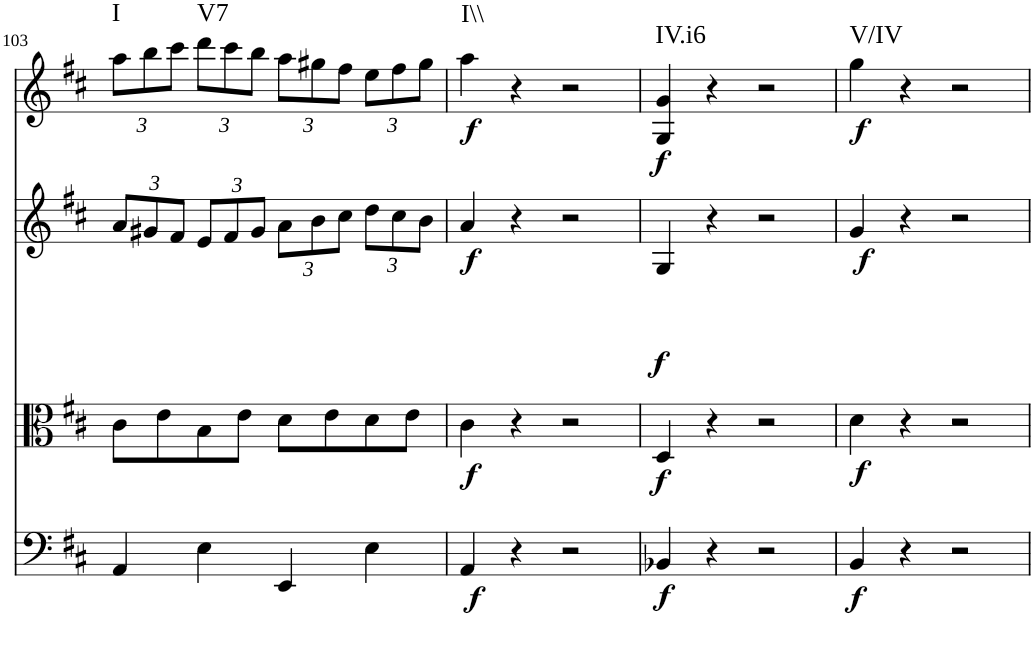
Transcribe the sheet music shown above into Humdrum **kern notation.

**kern	**dynam	**kern	**dynam	**kern	**dynam	**kern	**dynam	**harte
*part4	*part4	*part3	*part3	*part2	*part2	*part1	*part1	*part1
*staff4	*staff4	*staff3	*staff3	*staff2	*staff2	*staff1	*staff1	*
*I"Violoncello	*	*I"Viola	*	*I"Violin II	*	*I"Violin I	*	*
!!LO:PB:g=z
*clefF4	*	*clefC3	*	*clefG2	*	*clefG2	*	*
*k[f#c#]	*	*k[f#c#]	*	*k[f#c#]	*	*k[f#c#]	*	*
*M2/2	*	*M2/2	*	*M2/2	*	*M2/2	*	*
*	*	*	*	*Xbrackettup	*	*Xbrackettup	*	*
=103	=103	=103	=103	=103	=103	=103	=103	=103
!	!	!	!	!	!	!	!	!LO:H:kt=I
4AA/	.	8c#\L	.	12a/L	.	12aa\L	.	N
.	.	.	.	12g#X/	.	12bb\	.	.
.	.	8e\	.	.	.	.	.	.
.	.	.	.	12f#/J	.	12ccc#\J	.	.
!	!	!	!	!	!	!	!	!LO:H:kt=V7
4E\	.	8B\	.	12e/L	.	12ddd\L	.	N
.	.	.	.	12f#/	.	12ccc#\	.	.
.	.	8e\J	.	.	.	.	.	.
.	.	.	.	12g#/J	.	12bb\J	.	.
4EE/	.	8d\L	.	12a\L	.	12aa\L	.	.
.	.	.	.	12b\	.	12gg#X\	.	.
.	.	8e\	.	.	.	.	.	.
.	.	.	.	12cc#\J	.	12ff#\J	.	.
4E\	.	8d\	.	12dd\L	.	12ee\L	.	.
.	.	.	.	12cc#\	.	12ff#\	.	.
.	.	8e\J	.	.	.	.	.	.
.	.	.	.	12b\J	.	12gg#\J	.	.
=104	=104	=104	=104	=104	=104	=104	=104	=104
!	!LO:DY:b	!	!LO:DY:b	!	!	!	!	!
!	!	!	!LO:DY:n=1:a	!	!	!	!LO:DY:b	!LO:H:kt=I\\
4AA/	f	4c#\	f f	4a/	.	4aa\	f	N
4r	.	4r	.	4r	.	4r	.	.
2r	.	2r	.	2r	.	2r	.	.
=105	=105	=105	=105	=105	=105	=105	=105	=105
!	!LO:DY:b	!	!LO:DY:b	!	!	!	!	!
!	!	!	!LO:DY:n=1:a	!	!LO:DY:a	!	!	!LO:H:kt=IV.i6
4BB-X/	f	4D/	f f	4G/	f	4G/ 4g/	.	N
4r	.	4r	.	4r	.	4r	.	.
2r	.	2r	.	2r	.	2r	.	.
=106	=106	=106	=106	=106	=106	=106	=106	=106
!	!LO:DY:b	!	!LO:DY:b	!	!LO:DY:b	!	!LO:DY:b	!LO:H:kt=V/IV
4BB/	f	4d\	f	4g/	f	4gg\	f	N
4r	.	4r	.	4r	.	4r	.	.
2r	.	2r	.	2r	.	2r	.	.
=	=	=	=	=	=	=	=	=
*-	*-	*-	*-	*-	*-	*-	*-	*-
